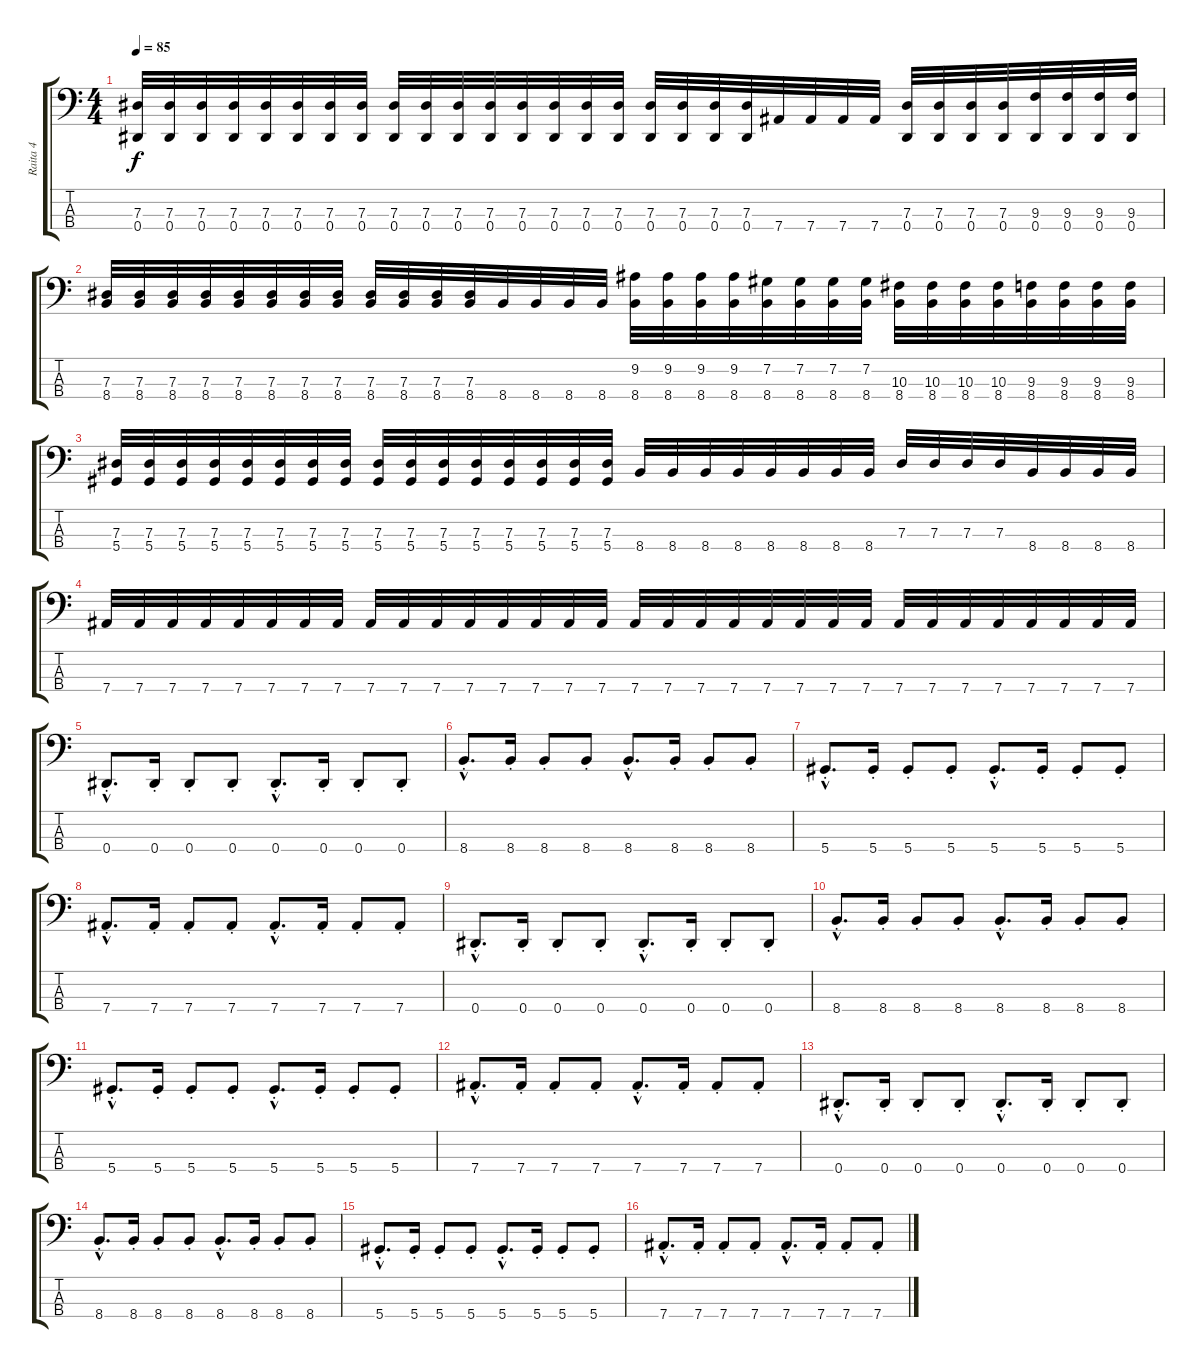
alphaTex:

\track ("Raita 4" "Raita 4") {instrument electricbassfinger}
\staff {score tabs}
\tuning (Gb2 Db2 Ab1 Eb1) {hide}
\ts (4 4)
\tempo 85
\clef f4
\ks c
(7.3 0.4).32{dy f} (7.3 0.4).32 (7.3 0.4).32 (7.3 0.4).32 (7.3 0.4).32 (7.3 0.4).32 (7.3 0.4).32 (7.3 0.4).32 (7.3 0.4).32 (7.3 0.4).32 (7.3 0.4).32 (7.3 0.4).32 (7.3 0.4).32 (7.3 0.4).32 (7.3 0.4).32 (7.3 0.4).32 (7.3 0.4).32 (7.3 0.4).32 (7.3 0.4).32 (7.3 0.4).32 7.4.32 7.4.32 7.4.32 7.4.32 (7.3 0.4).32 (7.3 0.4).32 (7.3 0.4).32 (7.3 0.4).32 (9.3 0.4).32 (9.3 0.4).32 (9.3 0.4).32 (9.3 0.4).32 |
(7.3 8.4).32 (7.3 8.4).32 (7.3 8.4).32 (7.3 8.4).32 (7.3 8.4).32 (7.3 8.4).32 (7.3 8.4).32 (7.3 8.4).32 (7.3 8.4).32 (7.3 8.4).32 (7.3 8.4).32 (7.3 8.4).32 8.4.32 8.4.32 8.4.32 8.4.32 (9.2 8.4).32 (9.2 8.4).32 (9.2 8.4).32 (9.2 8.4).32 (7.2 8.4).32 (7.2 8.4).32 (7.2 8.4).32 (7.2 8.4).32 (10.3 8.4).32 (10.3 8.4).32 (10.3 8.4).32 (10.3 8.4).32 (9.3 8.4).32 (9.3 8.4).32 (9.3 8.4).32 (9.3 8.4).32 |
(7.3 5.4).32 (7.3 5.4).32 (7.3 5.4).32 (7.3 5.4).32 (7.3 5.4).32 (7.3 5.4).32 (7.3 5.4).32 (7.3 5.4).32 (7.3 5.4).32 (7.3 5.4).32 (7.3 5.4).32 (7.3 5.4).32 (7.3 5.4).32 (7.3 5.4).32 (7.3 5.4).32 (7.3 5.4).32 8.4.32 8.4.32 8.4.32 8.4.32 8.4.32 8.4.32 8.4.32 8.4.32 7.3.32 7.3.32 7.3.32 7.3.32 8.4.32 8.4.32 8.4.32 8.4.32 |
7.4.32 7.4.32 7.4.32 7.4.32 7.4.32 7.4.32 7.4.32 7.4.32 7.4.32 7.4.32 7.4.32 7.4.32 7.4.32 7.4.32 7.4.32 7.4.32 7.4.32 7.4.32 7.4.32 7.4.32 7.4.32 7.4.32 7.4.32 7.4.32 7.4.32 7.4.32 7.4.32 7.4.32 7.4.32 7.4.32 7.4.32 7.4.32 |
0.4{hac st}.8{d} 0.4{st}.16 0.4{st}.8 0.4{st}.8 0.4{hac st}.8{d} 0.4{st}.16 0.4{st}.8 0.4{st}.8 |
8.4{hac st}.8{d} 8.4{st}.16 8.4{st}.8 8.4{st}.8 8.4{hac st}.8{d} 8.4{st}.16 8.4{st}.8 8.4{st}.8 |
5.4{hac st}.8{d} 5.4{st}.16 5.4{st}.8 5.4{st}.8 5.4{hac st}.8{d} 5.4{st}.16 5.4{st}.8 5.4{st}.8 |
7.4{hac st}.8{d} 7.4{st}.16 7.4{st}.8 7.4{st}.8 7.4{hac st}.8{d} 7.4{st}.16 7.4{st}.8 7.4{st}.8 |
0.4{hac st}.8{d} 0.4{st}.16 0.4{st}.8 0.4{st}.8 0.4{hac st}.8{d} 0.4{st}.16 0.4{st}.8 0.4{st}.8 |
8.4{hac st}.8{d} 8.4{st}.16 8.4{st}.8 8.4{st}.8 8.4{hac st}.8{d} 8.4{st}.16 8.4{st}.8 8.4{st}.8 |
5.4{hac st}.8{d} 5.4{st}.16 5.4{st}.8 5.4{st}.8 5.4{hac st}.8{d} 5.4{st}.16 5.4{st}.8 5.4{st}.8 |
7.4{hac st}.8{d} 7.4{st}.16 7.4{st}.8 7.4{st}.8 7.4{hac st}.8{d} 7.4{st}.16 7.4{st}.8 7.4{st}.8 |
0.4{hac st}.8{d} 0.4{st}.16 0.4{st}.8 0.4{st}.8 0.4{hac st}.8{d} 0.4{st}.16 0.4{st}.8 0.4{st}.8 |
8.4{hac st}.8{d} 8.4{st}.16 8.4{st}.8 8.4{st}.8 8.4{hac st}.8{d} 8.4{st}.16 8.4{st}.8 8.4{st}.8 |
5.4{hac st}.8{d} 5.4{st}.16 5.4{st}.8 5.4{st}.8 5.4{hac st}.8{d} 5.4{st}.16 5.4{st}.8 5.4{st}.8 |
7.4{hac st}.8{d} 7.4{st}.16 7.4{st}.8 7.4{st}.8 7.4{hac st}.8{d} 7.4{st}.16 7.4{st}.8 7.4{st}.8
